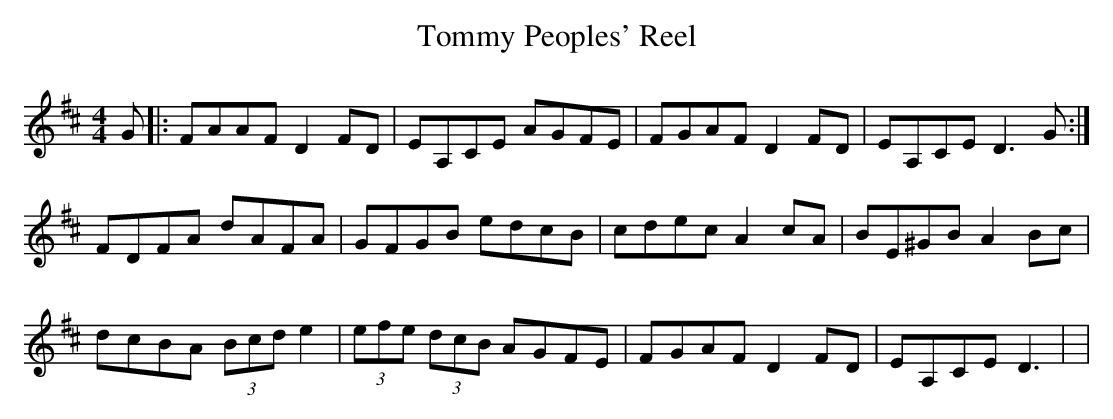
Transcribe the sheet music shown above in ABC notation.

X:1
T:Tommy Peoples' Reel
M:4/4
L:1/8
K:D
G|: FAAF D2 FD|EA,CE AGFE|FGAF D2 FD|EA,CE D3 G :|
FDFA dAFA|GFGB edcB|cdec A2 cA|BE^GB A2 Bc|
dcBA (3Bcd e2|(3efe (3dcB AGFE|FGAF D2 FD|EA,CE D3 |>|
